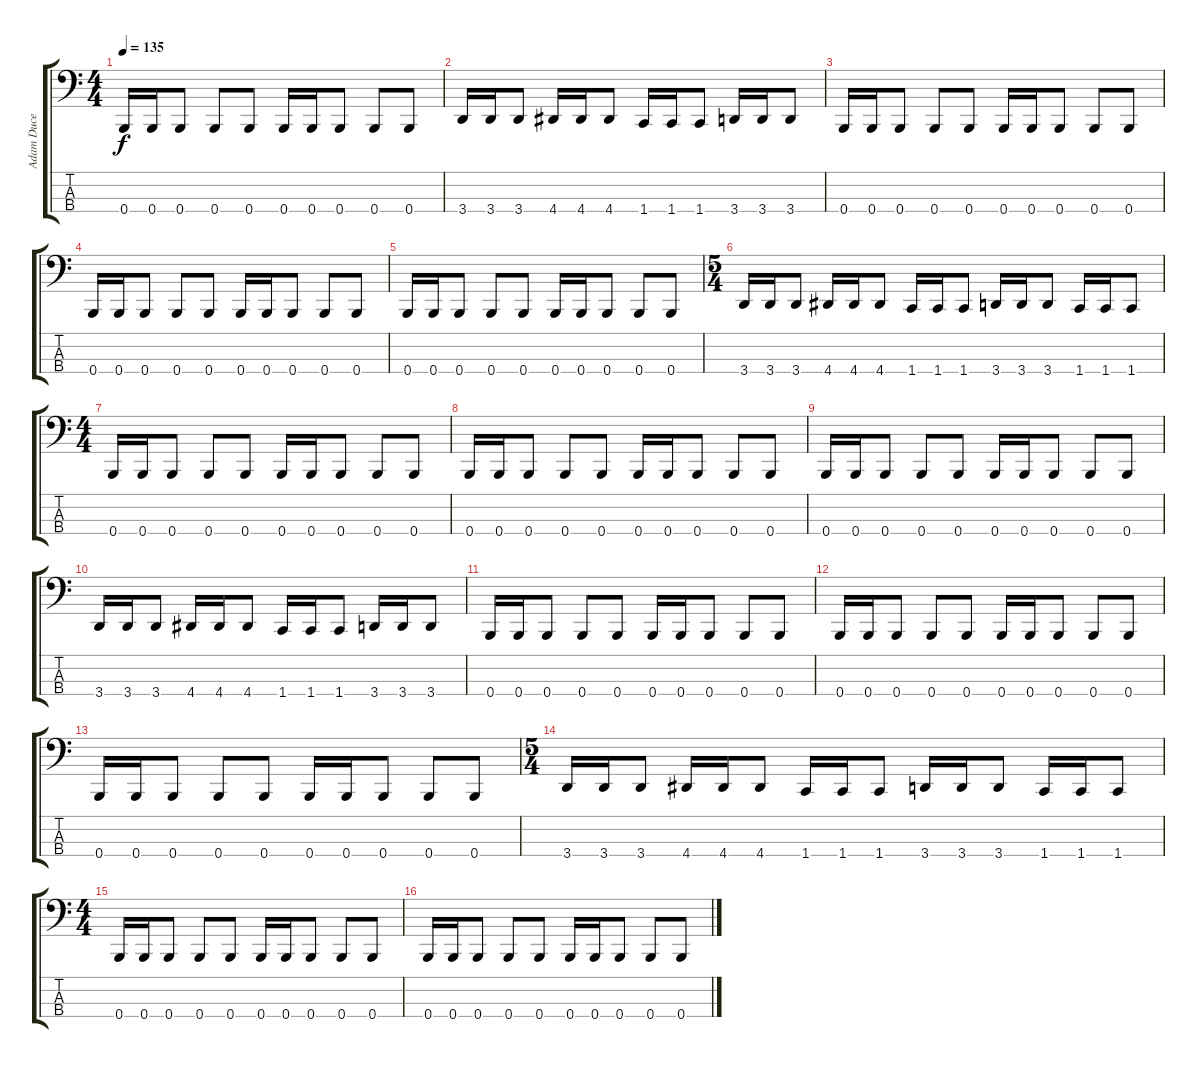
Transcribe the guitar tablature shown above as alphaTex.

\track ("Adam Duce" "Adam Duce") {instrument electricbasspick}
\staff {score tabs}
\tuning (E2 B1 Gb1 B0) {hide}
\ts (4 4)
\tempo 135
\clef f4
\ks c
0.4.16{dy f} 0.4.16 0.4.8 0.4.8 0.4.8 0.4.16 0.4.16 0.4.8 0.4.8 0.4.8 |
3.4.16 3.4.16 3.4.8 4.4.16 4.4.16 4.4.8 1.4.16 1.4.16 1.4.8 3.4.16 3.4.16 3.4.8 |
0.4.16 0.4.16 0.4.8 0.4.8 0.4.8 0.4.16 0.4.16 0.4.8 0.4.8 0.4.8 |
0.4.16 0.4.16 0.4.8 0.4.8 0.4.8 0.4.16 0.4.16 0.4.8 0.4.8 0.4.8 |
0.4.16{volume 14} 0.4.16 0.4.8 0.4.8 0.4.8 0.4.16 0.4.16 0.4.8 0.4.8 0.4.8 |
\ts (5 4)
3.4.16 3.4.16 3.4.8 4.4.16 4.4.16 4.4.8 1.4.16 1.4.16 1.4.8 3.4.16 3.4.16 3.4.8 1.4.16 1.4.16 1.4.8 |
\ts (4 4)
0.4.16{volume 12} 0.4.16 0.4.8 0.4.8 0.4.8 0.4.16 0.4.16 0.4.8 0.4.8 0.4.8 |
0.4.16 0.4.16 0.4.8 0.4.8 0.4.8 0.4.16 0.4.16 0.4.8 0.4.8 0.4.8 |
0.4.16{volume 10} 0.4.16 0.4.8 0.4.8 0.4.8 0.4.16 0.4.16 0.4.8 0.4.8 0.4.8 |
3.4.16 3.4.16 3.4.8 4.4.16 4.4.16 4.4.8 1.4.16 1.4.16 1.4.8 3.4.16 3.4.16 3.4.8 |
0.4.16{volume 9} 0.4.16 0.4.8 0.4.8 0.4.8 0.4.16 0.4.16 0.4.8 0.4.8 0.4.8 |
0.4.16 0.4.16 0.4.8 0.4.8 0.4.8 0.4.16 0.4.16 0.4.8 0.4.8 0.4.8 |
0.4.16{volume 8} 0.4.16 0.4.8 0.4.8 0.4.8 0.4.16 0.4.16 0.4.8 0.4.8 0.4.8 |
\ts (5 4)
3.4.16 3.4.16 3.4.8 4.4.16 4.4.16 4.4.8 1.4.16 1.4.16 1.4.8 3.4.16 3.4.16 3.4.8 1.4.16 1.4.16 1.4.8 |
\ts (4 4)
0.4.16{volume 7} 0.4.16 0.4.8 0.4.8 0.4.8 0.4.16 0.4.16 0.4.8 0.4.8 0.4.8 |
0.4.16 0.4.16 0.4.8 0.4.8 0.4.8 0.4.16 0.4.16 0.4.8 0.4.8 0.4.8
